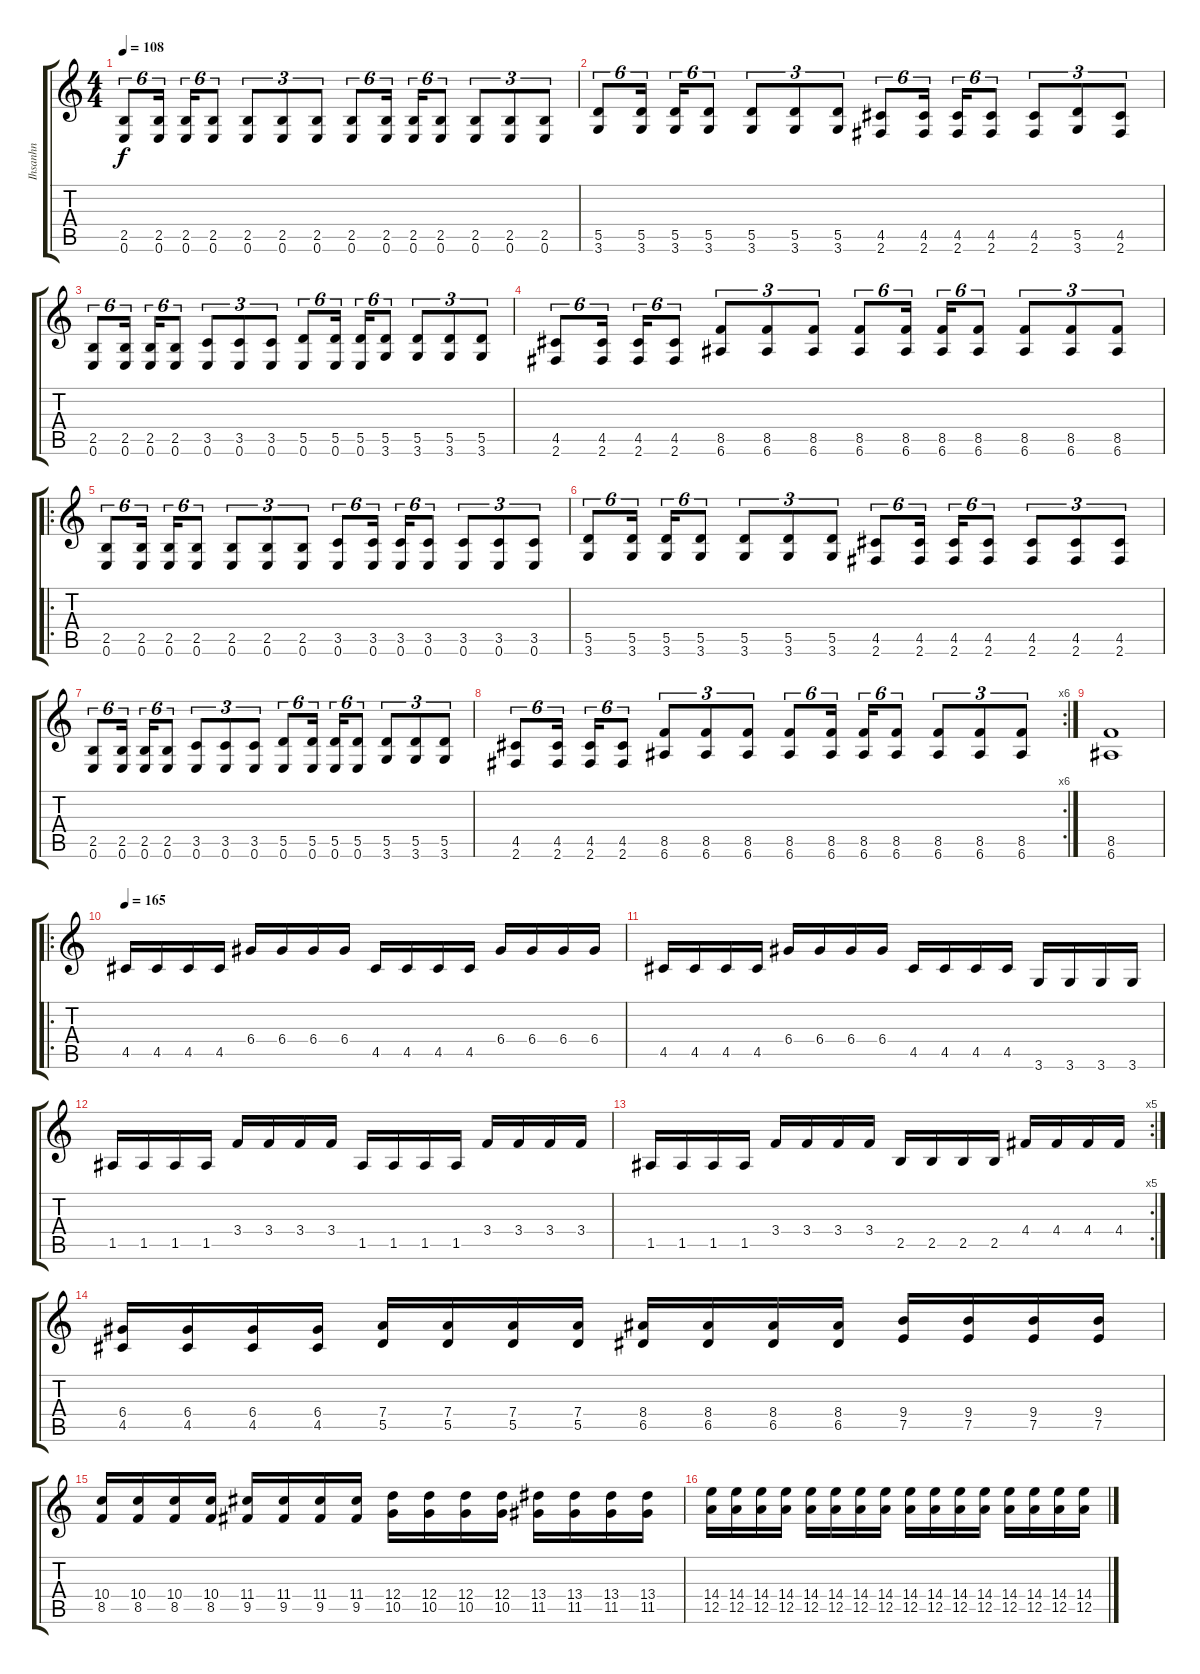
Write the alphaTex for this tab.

\track ("Ihsanhn" "Ihsanhn") {instrument distortionguitar}
\staff {score tabs}
\tuning (E4 B3 G3 D3 A2 E2) {hide}
\ts (4 4)
\tempo 108
\clef g2
\ks c
(2.5 0.6).8{tu (6 4) dy f instrument distortionguitar} (2.5 0.6).16{tu (6 4)} (2.5 0.6).16{tu (6 4)} (2.5 0.6).8{tu (6 4)} (2.5 0.6).8{tu (3 2)} (2.5 0.6).8{tu (3 2)} (2.5 0.6).8{tu (3 2)} (2.5 0.6).8{tu (6 4)} (2.5 0.6).16{tu (6 4)} (2.5 0.6).16{tu (6 4)} (2.5 0.6).8{tu (6 4)} (2.5 0.6).8{tu (3 2)} (2.5 0.6).8{tu (3 2)} (2.5 0.6).8{tu (3 2)} |
(5.5 3.6).8{tu (6 4)} (5.5 3.6).16{tu (6 4)} (5.5 3.6).16{tu (6 4)} (5.5 3.6).8{tu (6 4)} (5.5 3.6).8{tu (3 2)} (5.5 3.6).8{tu (3 2)} (5.5 3.6).8{tu (3 2)} (4.5 2.6).8{tu (6 4)} (4.5 2.6).16{tu (6 4)} (4.5 2.6).16{tu (6 4)} (4.5 2.6).8{tu (6 4)} (4.5 2.6).8{tu (3 2)} (5.5 3.6).8{tu (3 2)} (4.5 2.6).8{tu (3 2)} |
(2.5 0.6).8{tu (6 4)} (2.5 0.6).16{tu (6 4)} (2.5 0.6).16{tu (6 4)} (2.5 0.6).8{tu (6 4)} (3.5 0.6).8{tu (3 2)} (3.5 0.6).8{tu (3 2)} (3.5 0.6).8{tu (3 2)} (5.5 0.6).8{tu (6 4)} (5.5 0.6).16{tu (6 4)} (5.5 0.6).16{tu (6 4)} (5.5 3.6).8{tu (6 4)} (5.5 3.6).8{tu (3 2)} (5.5 3.6).8{tu (3 2)} (5.5 3.6).8{tu (3 2)} |
(4.5 2.6).8{tu (6 4)} (4.5 2.6).16{tu (6 4)} (4.5 2.6).16{tu (6 4)} (4.5 2.6).8{tu (6 4)} (8.5 6.6).8{tu (3 2)} (8.5 6.6).8{tu (3 2)} (8.5 6.6).8{tu (3 2)} (8.5 6.6).8{tu (6 4)} (8.5 6.6).16{tu (6 4)} (8.5 6.6).16{tu (6 4)} (8.5 6.6).8{tu (6 4)} (8.5 6.6).8{tu (3 2)} (8.5 6.6).8{tu (3 2)} (8.5 6.6).8{tu (3 2)} |
\ro
(2.5 0.6).8{tu (6 4)} (2.5 0.6).16{tu (6 4)} (2.5 0.6).16{tu (6 4)} (2.5 0.6).8{tu (6 4)} (2.5 0.6).8{tu (3 2)} (2.5 0.6).8{tu (3 2)} (2.5 0.6).8{tu (3 2)} (3.5 0.6).8{tu (6 4)} (3.5 0.6).16{tu (6 4)} (3.5 0.6).16{tu (6 4)} (3.5 0.6).8{tu (6 4)} (3.5 0.6).8{tu (3 2)} (3.5 0.6).8{tu (3 2)} (3.5 0.6).8{tu (3 2)} |
(5.5 3.6).8{tu (6 4)} (5.5 3.6).16{tu (6 4)} (5.5 3.6).16{tu (6 4)} (5.5 3.6).8{tu (6 4)} (5.5 3.6).8{tu (3 2)} (5.5 3.6).8{tu (3 2)} (5.5 3.6).8{tu (3 2)} (4.5 2.6).8{tu (6 4)} (4.5 2.6).16{tu (6 4)} (4.5 2.6).16{tu (6 4)} (4.5 2.6).8{tu (6 4)} (4.5 2.6).8{tu (3 2)} (4.5 2.6).8{tu (3 2)} (4.5 2.6).8{tu (3 2)} |
(2.5 0.6).8{tu (6 4)} (2.5 0.6).16{tu (6 4)} (2.5 0.6).16{tu (6 4)} (2.5 0.6).8{tu (6 4)} (3.5 0.6).8{tu (3 2)} (3.5 0.6).8{tu (3 2)} (3.5 0.6).8{tu (3 2)} (5.5 0.6).8{tu (6 4)} (5.5 0.6).16{tu (6 4)} (5.5 0.6).16{tu (6 4)} (5.5 0.6).8{tu (6 4)} (5.5 3.6).8{tu (3 2)} (5.5 3.6).8{tu (3 2)} (5.5 3.6).8{tu (3 2)} |
\rc 6
(4.5 2.6).8{tu (6 4)} (4.5 2.6).16{tu (6 4)} (4.5 2.6).16{tu (6 4)} (4.5 2.6).8{tu (6 4)} (8.5 6.6).8{tu (3 2)} (8.5 6.6).8{tu (3 2)} (8.5 6.6).8{tu (3 2)} (8.5 6.6).8{tu (6 4)} (8.5 6.6).16{tu (6 4)} (8.5 6.6).16{tu (6 4)} (8.5 6.6).8{tu (6 4)} (8.5 6.6).8{tu (3 2)} (8.5 6.6).8{tu (3 2)} (8.5 6.6).8{tu (3 2)} |
(8.5 6.6).1 |
\ro
\tempo 165
4.5.16 4.5.16 4.5.16 4.5.16 6.4.16 6.4.16 6.4.16 6.4.16 4.5.16 4.5.16 4.5.16 4.5.16 6.4.16 6.4.16 6.4.16 6.4.16 |
4.5.16 4.5.16 4.5.16 4.5.16 6.4.16 6.4.16 6.4.16 6.4.16 4.5.16 4.5.16 4.5.16 4.5.16 3.6.16 3.6.16 3.6.16 3.6.16 |
1.5.16 1.5.16 1.5.16 1.5.16 3.4.16 3.4.16 3.4.16 3.4.16 1.5.16 1.5.16 1.5.16 1.5.16 3.4.16 3.4.16 3.4.16 3.4.16 |
\rc 5
1.5.16 1.5.16 1.5.16 1.5.16 3.4.16 3.4.16 3.4.16 3.4.16 2.5.16 2.5.16 2.5.16 2.5.16 4.4.16 4.4.16 4.4.16 4.4.16 |
(6.4 4.5).16 (6.4 4.5).16 (6.4 4.5).16 (6.4 4.5).16 (7.4 5.5).16 (7.4 5.5).16 (7.4 5.5).16 (7.4 5.5).16 (8.4 6.5).16 (8.4 6.5).16 (8.4 6.5).16 (8.4 6.5).16 (9.4 7.5).16 (9.4 7.5).16 (9.4 7.5).16 (9.4 7.5).16 |
(10.4 8.5).16 (10.4 8.5).16 (10.4 8.5).16 (10.4 8.5).16 (11.4 9.5).16 (11.4 9.5).16 (11.4 9.5).16 (11.4 9.5).16 (12.4 10.5).16 (12.4 10.5).16 (12.4 10.5).16 (12.4 10.5).16 (13.4 11.5).16 (13.4 11.5).16 (13.4 11.5).16 (13.4 11.5).16 |
(14.4 12.5).16 (14.4 12.5).16 (14.4 12.5).16 (14.4 12.5).16 (14.4 12.5).16 (14.4 12.5).16 (14.4 12.5).16 (14.4 12.5).16 (14.4 12.5).16 (14.4 12.5).16 (14.4 12.5).16 (14.4 12.5).16 (14.4 12.5).16 (14.4 12.5).16 (14.4 12.5).16 (14.4 12.5).16
